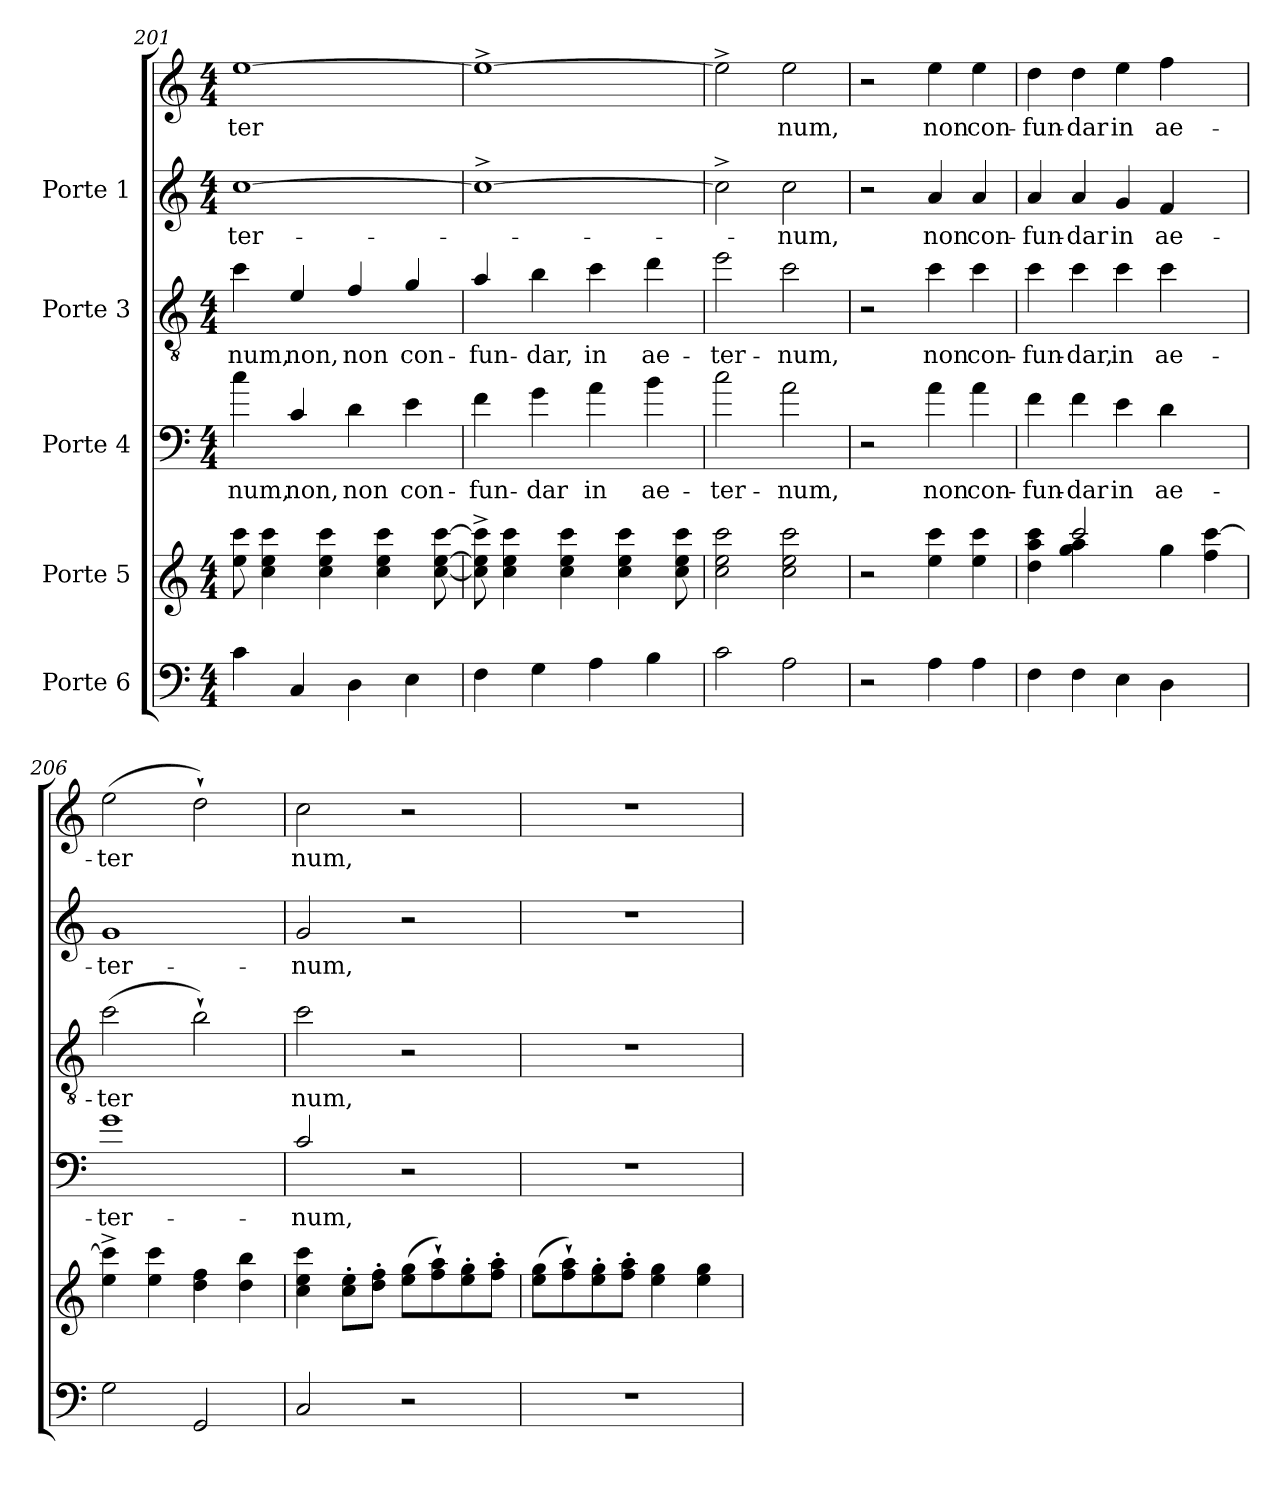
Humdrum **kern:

**kern	**kern	**kern	**text	**kern	**text	**kern	**text	**kern	**text
*part5	*part4	*part3	*part3	*part2	*part2	*part1	*part1	*part1	*part1
*staff6	*staff5	*staff4	*staff4	*staff3	*staff3	*staff2	*staff2	*staff1	*staff1
*I"Porte 6	*I"Porte 5	*I"Porte 4	*	*I"Porte 3	*	*I"Porte 1	*	*	*
*clefF4	*clefG2	*clefF4	*	*clefGv2	*	*clefG2	*	*clefG2	*
*	*	*ITrd7c12	*	*ITrd7c12	*	*	*	*	*
*M4/4	*M4/4	*M4/4	*	*M4/4	*	*M4/4	*	*M4/4	*
=201	=201	=201	=201	=201	=201	=201	=201	=201	=201
!	!	!	!LO:LY:b	!	!LO:LY:b	!	!LO:LY:b	!	!LO:LY:b
4c\	8ccc\ 8ee\	4c\	-num,	4c\	-num,	[>1cc	-ter-	[>1ee	-ter-
.	4ccc\ 4ee\ 4cc\	.	.	.	.	.	.	.	.
!	!	!	!LO:LY:b	!	!LO:LY:b	!	!	!	!
4C/	.	4C/	non,	4E/	non,	.	.	.	.
.	4ccc\ 4ee\ 4cc\	.	.	.	.	.	.	.	.
!	!	!	!LO:LY:b	!	!LO:LY:b	!	!	!	!
4D\	.	4D\	non	4F/	non	.	.	.	.
.	4ccc\ 4ee\ 4cc\	.	.	.	.	.	.	.	.
!	!	!	!LO:LY:b	!	!LO:LY:b	!	!	!	!
4E\	.	4E\	con-	4G/	con-	.	.	.	.
.	[>8ccc\ [>8ee\ [>8cc\	.	.	.	.	.	.	.	.
=202	=202	=202	=202	=202	=202	=202	=202	=202	=202
!	!	!	!LO:LY:b	!	!LO:LY:b	!	!	!	!
4F\	8ccc\]^> 8ee\]^> 8cc\]^>	4F\	-fun-	4A/	-fun-	1cc^>_>	.	1ee^>_>	.
.	4ccc\ 4ee\ 4cc\	.	.	.	.	.	.	.	.
!	!	!	!LO:LY:b	!	!LO:LY:b	!	!	!	!
4G\	.	4G\	-dar	4B\	-dar,	.	.	.	.
.	4ccc\ 4ee\ 4cc\	.	.	.	.	.	.	.	.
!	!	!	!LO:LY:b	!	!LO:LY:b	!	!	!	!
4A\	.	4A\	in	4c\	in	.	.	.	.
.	4ccc\ 4ee\ 4cc\	.	.	.	.	.	.	.	.
!	!	!	!LO:LY:b	!	!LO:LY:b	!	!	!	!
4B\	.	4B\	ae-	4d\	ae-	.	.	.	.
.	8ccc\ 8ee\ 8cc\	.	.	.	.	.	.	.	.
=203	=203	=203	=203	=203	=203	=203	=203	=203	=203
!	!	!	!LO:LY:b	!	!LO:LY:b	!	!LO:LY:b	!	!LO:LY:b
2c\	2ccc\ 2ee\ 2cc\	2c\	-ter-	2e\	-ter-	2cc^>\]	.	2ee^>\]	-
!	!	!	!LO:LY:b	!	!LO:LY:b	!	!LO:LY:b	!	!LO:LY:b
2A\	2ccc\ 2ee\ 2cc\	2A\	-num,	2c\	-num,	2cc\	num,	2ee\	num,
=204	=204	=204	=204	=204	=204	=204	=204	=204	=204
2r	2r	2r	.	2r	.	2r	.	2r	.
!	!	!	!LO:LY:b	!	!LO:LY:b	!	!LO:LY:b	!	!LO:LY:b
4A\	4ccc\ 4ee\	4A\	non	4c\	non	4a/	-non	4ee\	non
!	!	!	!LO:LY:b	!	!LO:LY:b	!	!LO:LY:b	!	!LO:LY:b
4A\	4ccc\ 4ee\	4A\	con-	4c\	con-	4a/	con-	4ee\	con-
=205	=205	=205	=205	=205	=205	=205	=205	=205	=205
*	*^	*	*	*	*	*	*	*	*
!	!	!	!	!LO:LY:b	!	!LO:LY:b	!	!LO:LY:b	!	!LO:LY:b
4F\	4ccc\ 4aa\ 4dd\	4ryy	4F\	-fun-	4c\	-fun-	4a/	-fun-	4dd\	-fun-
!	!	!	!	!LO:LY:b	!	!LO:LY:b	!	!LO:LY:b	!	!LO:LY:b
4F\	2ccc/	4aa\ 4gg\	4F\	-dar	4c\	-dar,	4a/	-dar	4dd\	-dar
!	!	!	!	!LO:LY:b	!	!LO:LY:b	!	!LO:LY:b	!	!LO:LY:b
4E\	.	2.ryy	4E\	in	4c\	in	4g/	in	4ee\	in
!	!	!	!	!LO:LY:b	!	!LO:LY:b	!	!LO:LY:b	!	!LO:LY:b
4D\	4gg\	.	4D\	ae-	4c\	ae-	4f/	ae-	4ff\	ae-
4ryy	[>4ccc\ 4ff\	.	4ryy	.	4ryy	.	4ryy	.	4ryy	.
*	*v	*v	*	*	*	*	*	*	*	*
=206	=206	=206	=206	=206	=206	=206	=206	=206	=206
!	!	!	!LO:LY:b	!	!LO:LY:b	!	!LO:LY:b	!	!LO:LY:b
2G\	4ccc\]^> 4ee\^>	1G	-ter-	(>2c\	-ter-	1g	-ter-	(>2ee\	-ter-
.	4ccc\ 4ee\	.	.	.	.	.	.	.	.
!	!	!	!	!	!LO:LY:b	!	!	!	!LO:LY:b
2GG/	4ff\ 4dd\	.	.	2B`>\)	--	.	.	2dd`>\)	--
.	4bb\ 4dd\	.	.	.	.	.	.	.	.
!!LO:PB:g=z
=207	=207	=207	=207	=207	=207	=207	=207	=207	=207
!	!	!	!LO:LY:b	!	!LO:LY:b	!	!LO:LY:b	!	!LO:LY:b
2C/	4ccc\ 4ee\ 4cc\	2C/	-num,	2c\	-num,	2g/	num,	2cc\	-num,
.	8ee\'> 8cc\'>L	.	.	.	.	.	.	.	.
.	8ff\'> 8dd\'>J	.	.	.	.	.	.	.	.
2r	(>8gg\ 8ee\L	2r	.	2r	.	2r	.	2r	.
.	8aa\`> 8ff\`>)	.	.	.	.	.	.	.	.
.	8gg\'> 8ee\'>	.	.	.	.	.	.	.	.
.	8aa\'> 8ff\'>J	.	.	.	.	.	.	.	.
=208	=208	=208	=208	=208	=208	=208	=208	=208	=208
1r	(>8gg\ 8ee\L	1r	.	1r	.	1r	.	1r	.
.	8aa\`> 8ff\`>)	.	.	.	.	.	.	.	.
.	8gg\'> 8ee\'>	.	.	.	.	.	.	.	.
.	8aa\'> 8ff\'>J	.	.	.	.	.	.	.	.
.	4gg\ 4ee\	.	.	.	.	.	.	.	.
.	4gg\ 4ee\	.	.	.	.	.	.	.	.
=	=	=	=	=	=	=	=	=	=
*-	*-	*-	*-	*-	*-	*-	*-	*-	*-
